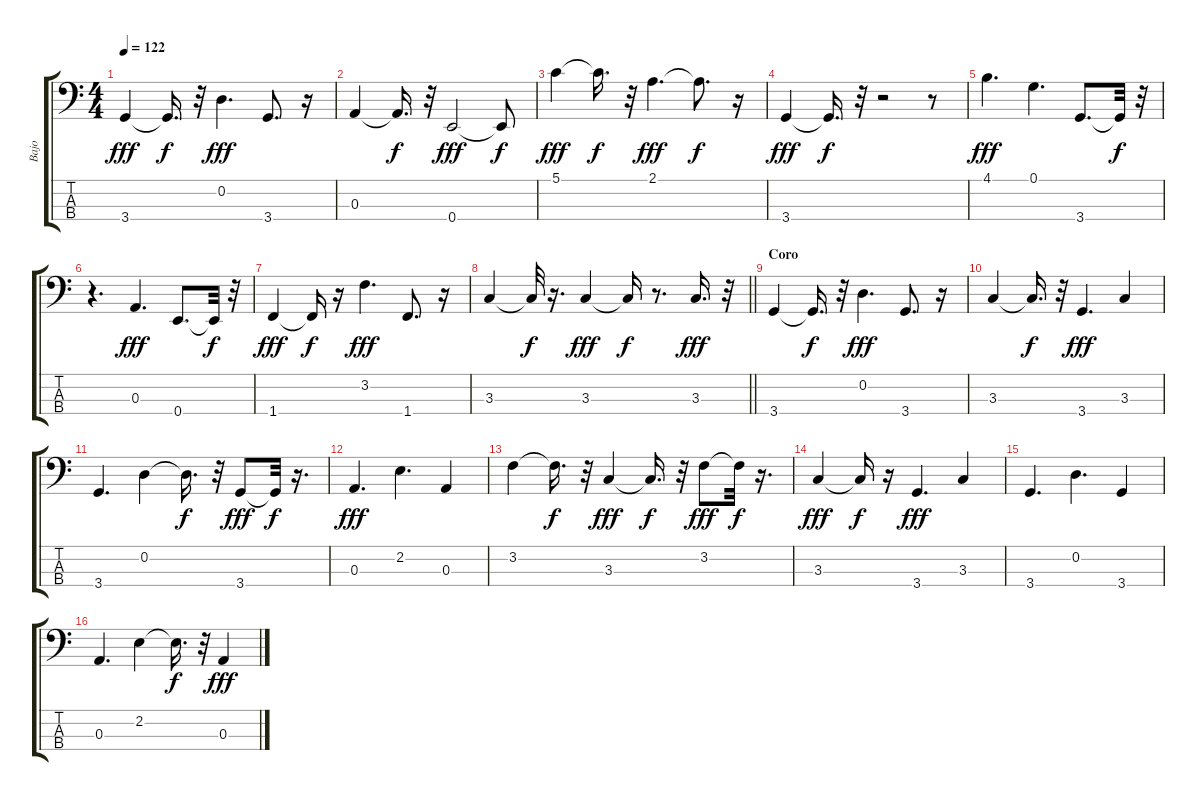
\track ("Bajo" "Bajo") {instrument electricbassfinger}
\staff {score tabs}
\tuning (G2 D2 A1 E1) {hide}
\ts (4 4)
\tempo 122
\clef f4
\ks c
3.4.4{dy fff} 3.4{t}.16{d dy f} r.32 0.2.4{d dy fff} 3.4.8{d} r.16 |
0.3.4 0.3{t}.16{d dy f} r.32 0.4.2{dy fff} 0.4{t}.8{dy f} |
5.1.4{dy fff} 5.1{t}.16{d dy f} r.32 2.1.4{d dy fff} 2.1{t}.8{d dy f} r.16 |
3.4.4{dy fff} 3.4{t}.16{d dy f} r.32 r.2 r.8 |
4.1.4{d dy fff} 0.1.4{d} 3.4.8{d} 3.4{t}.32{dy f} r.32 |
r.4{d} 0.3.4{d dy fff} 0.4.8{d} 0.4{t}.32{dy f} r.32 |
1.4.4{dy fff} 1.4{t}.16{dy f} r.16 3.2.4{d dy fff} 1.4.8{d} r.16 |
\barLineRight lightlight
3.3.4 3.3{t}.32{dy f} r.16{d} 3.3.4{dy fff} 3.3{t}.16{dy f} r.8{d} 3.3.16{d dy fff} r.32 |
\section ("" "Coro")
3.4.4 3.4{t}.16{d dy f} r.32 0.2.4{d dy fff} 3.4.8{d} r.16 |
3.3.4 3.3{t}.16{d dy f} r.32 3.4.4{d dy fff} 3.3.4 |
3.4.4{d} 0.2.4 0.2{t}.16{d dy f} r.32 3.4.8{dy fff} 3.4{t}.32{dy f} r.16{d} |
0.3.4{d dy fff} 2.2.4{d} 0.3.4 |
3.2.4 3.2{t}.16{d dy f} r.32 3.3.4{dy fff} 3.3{t}.16{d dy f} r.32 3.2.8{dy fff} 3.2{t}.32{dy f} r.16{d} |
3.3.4{dy fff} 3.3{t}.16{dy f} r.16 3.4.4{d dy fff} 3.3.4 |
3.4.4{d} 0.2.4{d} 3.4.4 |
0.3.4{d} 2.2.4 2.2{t}.16{d dy f} r.32 0.3.4{dy fff}
